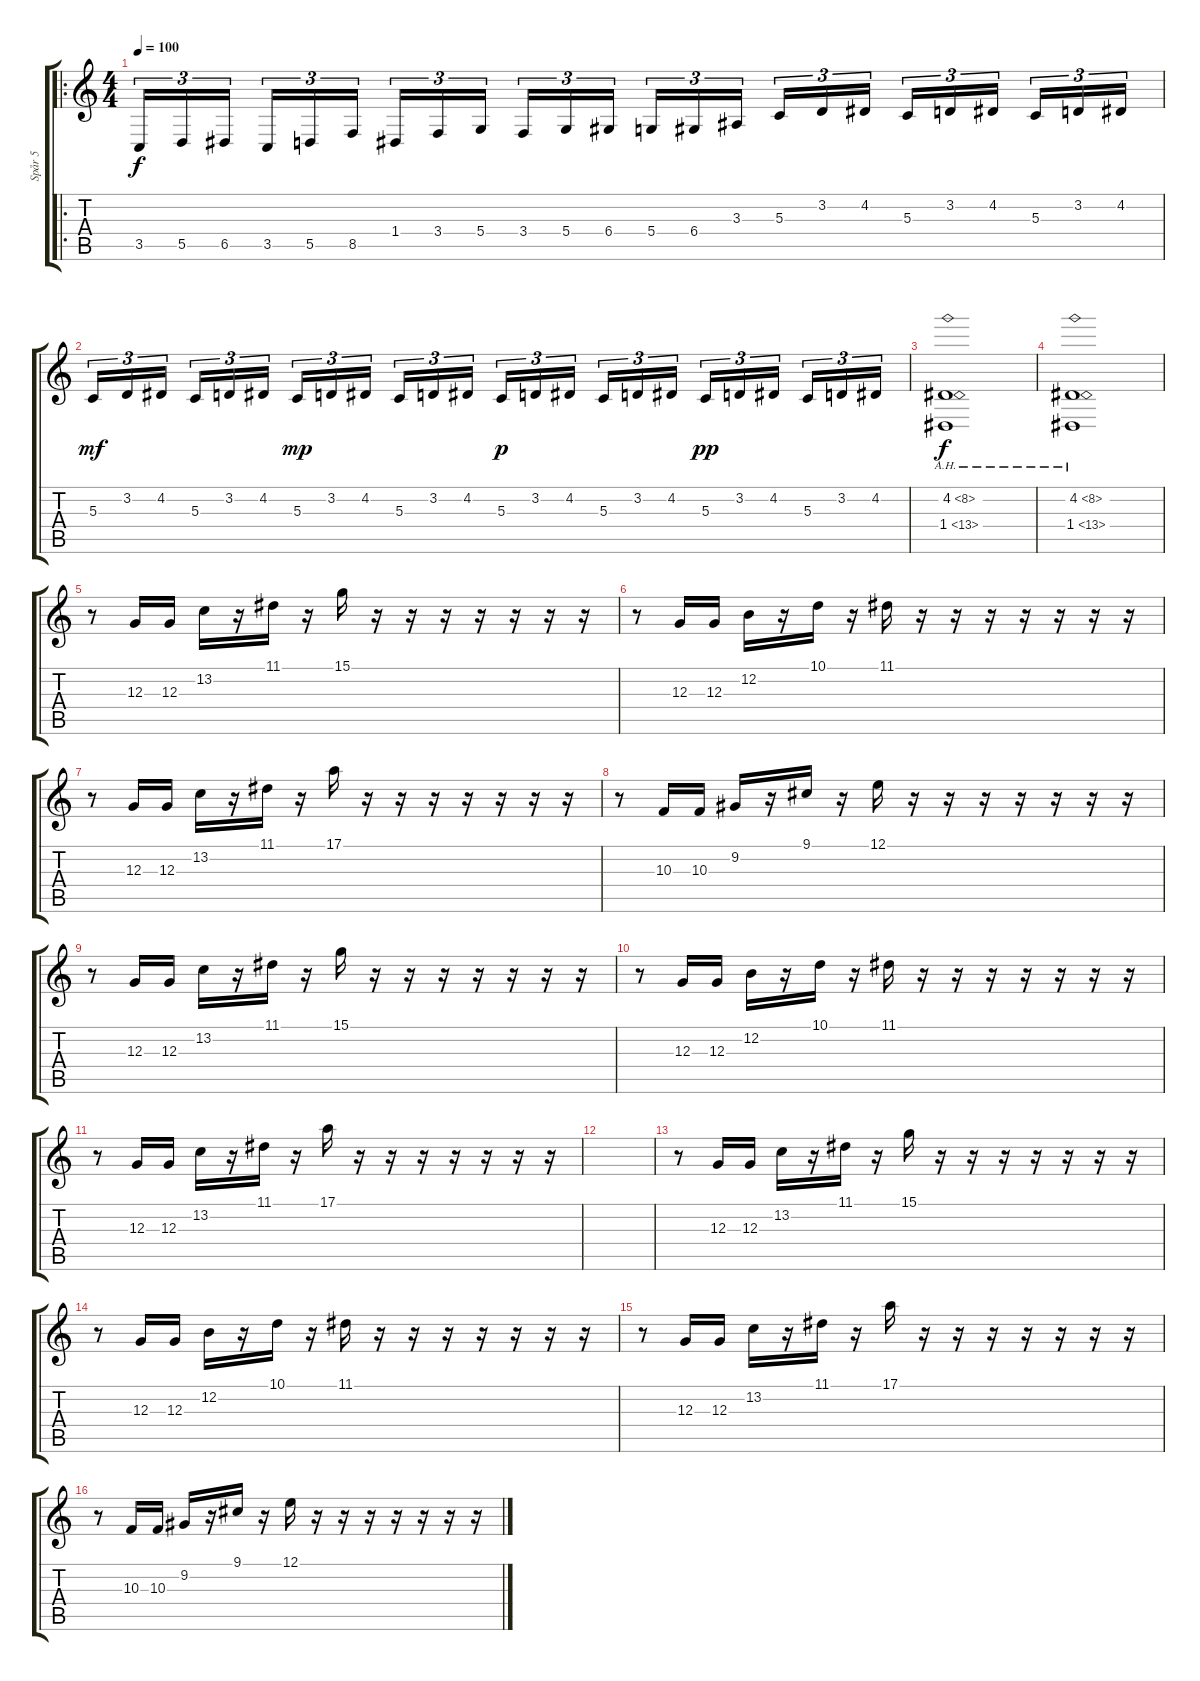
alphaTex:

\track ("Spår 5" "Spår 5") {instrument pizzicatostrings}
\staff {score tabs}
\tuning (E4 B3 G3 D3 A2 E2) {hide}
\ro
\ts (4 4)
\tempo 100
\clef g2
\ks c
3.5.16{tu (3 2) dy f volume 13 balance 8 instrument piccolo} 5.5.16{tu (3 2)} 6.5.16{tu (3 2)} 3.5.16{tu (3 2)} 5.5.16{tu (3 2)} 8.5.16{tu (3 2)} 1.4.16{tu (3 2)} 3.4.16{tu (3 2)} 5.4.16{tu (3 2)} 3.4.16{tu (3 2)} 5.4.16{tu (3 2)} 6.4.16{tu (3 2)} 5.4.16{tu (3 2)} 6.4.16{tu (3 2)} 3.3.16{tu (3 2)} 5.3.16{tu (3 2)} 3.2.16{tu (3 2)} 4.2.16{tu (3 2)} 5.3.16{tu (3 2)} 3.2.16{tu (3 2)} 4.2.16{tu (3 2)} 5.3.16{tu (3 2)} 3.2.16{tu (3 2)} 4.2.16{tu (3 2)} |
5.3.16{tu (3 2) dy mf} 3.2.16{tu (3 2)} 4.2.16{tu (3 2)} 5.3.16{tu (3 2)} 3.2.16{tu (3 2)} 4.2.16{tu (3 2)} 5.3.16{tu (3 2) dy mp} 3.2.16{tu (3 2)} 4.2.16{tu (3 2)} 5.3.16{tu (3 2)} 3.2.16{tu (3 2)} 4.2.16{tu (3 2)} 5.3.16{tu (3 2) dy p} 3.2.16{tu (3 2)} 4.2.16{tu (3 2)} 5.3.16{tu (3 2)} 3.2.16{tu (3 2)} 4.2.16{tu (3 2)} 5.3.16{tu (3 2) dy pp} 3.2.16{tu (3 2)} 4.2.16{tu (3 2)} 5.3.16{tu (3 2)} 3.2.16{tu (3 2)} 4.2.16{tu (3 2)} |
(4.2{ah 4} 1.4{ah 12}).1{dy f instrument tubularbells} |
(4.2{ah 4} 1.4{ah 12}).1 |
r.8{volume 12 instrument pizzicatostrings} 12.3.16 12.3.16 13.2.16 r.16 11.1.16 r.16 15.1.16 r.16 r.16 r.16 r.16 r.16 r.16 r.16 |
r.8{instrument pizzicatostrings} 12.3.16 12.3.16 12.2.16 r.16 10.1.16 r.16 11.1.16 r.16 r.16 r.16 r.16 r.16 r.16 r.16 |
r.8{volume 12 instrument pizzicatostrings} 12.3.16 12.3.16 13.2.16 r.16 11.1.16 r.16 17.1.16 r.16 r.16 r.16 r.16 r.16 r.16 r.16 |
r.8{instrument pizzicatostrings} 10.3.16 10.3.16 9.2.16 r.16 9.1.16 r.16 12.1.16 r.16 r.16 r.16 r.16 r.16 r.16 r.16 |
r.8{volume 12 instrument pizzicatostrings} 12.3.16 12.3.16 13.2.16 r.16 11.1.16 r.16 15.1.16 r.16 r.16 r.16 r.16 r.16 r.16 r.16 |
r.8{instrument pizzicatostrings} 12.3.16 12.3.16 12.2.16 r.16 10.1.16 r.16 11.1.16 r.16 r.16 r.16 r.16 r.16 r.16 r.16 |
r.8{volume 12 instrument pizzicatostrings} 12.3.16 12.3.16 13.2.16 r.16 11.1.16 r.16 17.1.16 r.16 r.16 r.16 r.16 r.16 r.16 r.16 |
|
r.8{volume 12 instrument pizzicatostrings} 12.3.16 12.3.16 13.2.16 r.16 11.1.16 r.16 15.1.16 r.16 r.16 r.16 r.16 r.16 r.16 r.16 |
r.8{instrument pizzicatostrings} 12.3.16 12.3.16 12.2.16 r.16 10.1.16 r.16 11.1.16 r.16 r.16 r.16 r.16 r.16 r.16 r.16 |
r.8{volume 12 instrument pizzicatostrings} 12.3.16 12.3.16 13.2.16 r.16 11.1.16 r.16 17.1.16 r.16 r.16 r.16 r.16 r.16 r.16 r.16 |
r.8{instrument pizzicatostrings} 10.3.16 10.3.16 9.2.16 r.16 9.1.16 r.16 12.1.16 r.16 r.16 r.16 r.16 r.16 r.16 r.16
